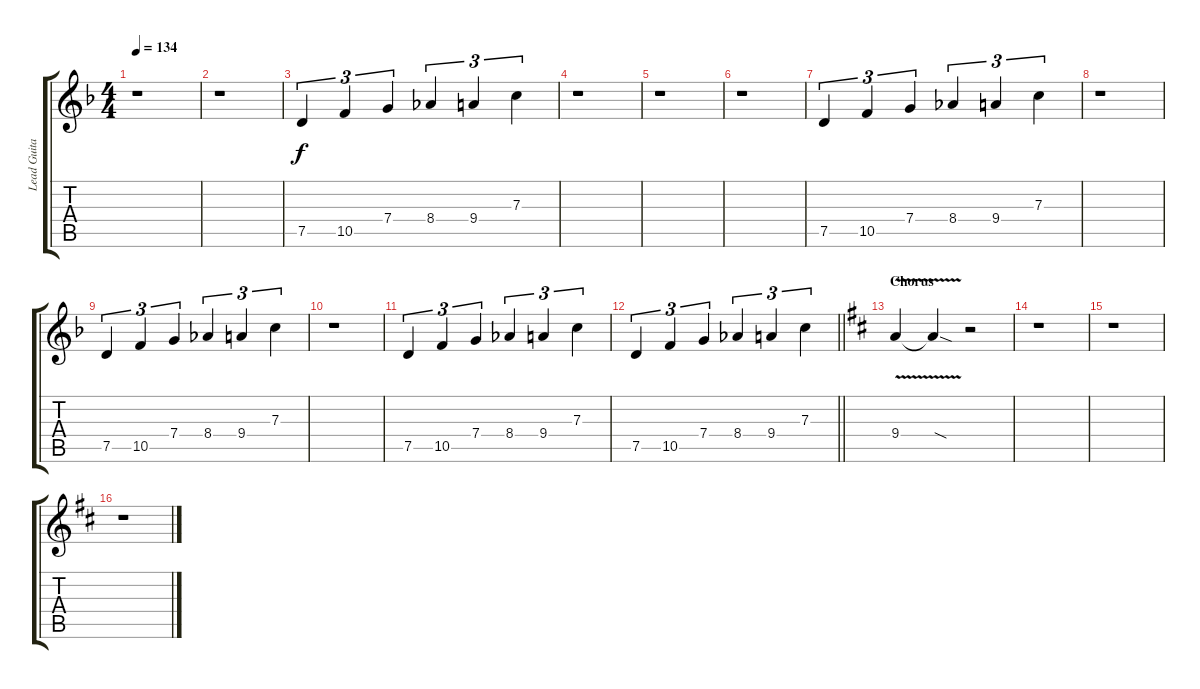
\track ("Lead Guitar 1" "Lead Guita") {instrument distortionguitar}
\staff {score tabs}
\tuning (D4 A3 F3 C3 G2 D2) {hide}
\ts (4 4)
\tempo 134
\clef g2
\ks dminor
r.1{dy f} |
r.1 |
7.5.4{tu (3 2) volume 12} 10.5.4{tu (3 2)} 7.4.4{tu (3 2)} 8.4.4{tu (3 2)} 9.4.4{tu (3 2)} 7.3.4{tu (3 2)} |
r.1 |
r.1 |
r.1 |
7.5.4{tu (3 2)} 10.5.4{tu (3 2)} 7.4.4{tu (3 2)} 8.4.4{tu (3 2)} 9.4.4{tu (3 2)} 7.3.4{tu (3 2)} |
r.1 |
7.5.4{tu (3 2)} 10.5.4{tu (3 2)} 7.4.4{tu (3 2)} 8.4.4{tu (3 2)} 9.4.4{tu (3 2)} 7.3.4{tu (3 2)} |
r.1 |
7.5.4{tu (3 2)} 10.5.4{tu (3 2)} 7.4.4{tu (3 2)} 8.4.4{tu (3 2)} 9.4.4{tu (3 2)} 7.3.4{tu (3 2)} |
\barLineRight lightlight
7.5.4{tu (3 2)} 10.5.4{tu (3 2)} 7.4.4{tu (3 2)} 8.4.4{tu (3 2)} 9.4.4{tu (3 2)} 7.3.4{tu (3 2)} |
\section ("" "Chorus")
\ks bminor
9.4{v}.4 9.4{sod t}.4 r.2 |
r.1 |
r.1 |
r.1
